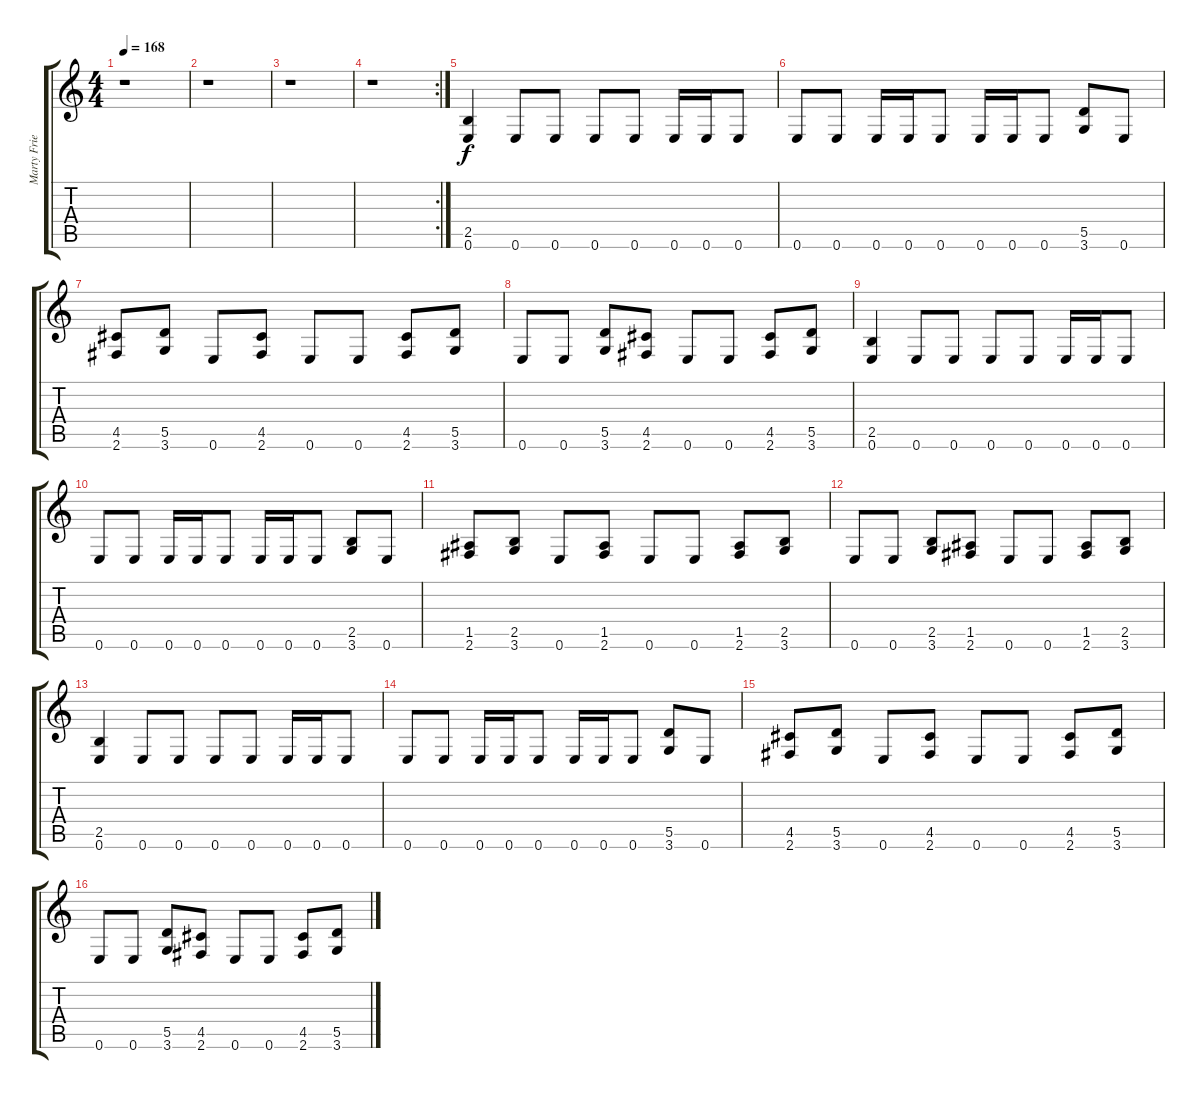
\track ("Marty Friedman Rhy." "Marty Frie") {instrument distortionguitar}
\staff {score tabs}
\tuning (E4 B3 G3 D3 A2 E2) {hide}
\ts (4 4)
\tempo 168
\clef g2
\ks c
r.1{dy f} |
r.1 |
r.1 |
\rc 2
r.1 |
(2.5 0.6).4 0.6.8 0.6.8 0.6.8 0.6.8 0.6.16 0.6.16 0.6.8 |
0.6.8 0.6.8 0.6.16 0.6.16 0.6.8 0.6.16 0.6.16 0.6.8 (5.5 3.6).8 0.6.8 |
(4.5 2.6).8 (5.5 3.6).8 0.6.8 (4.5 2.6).8 0.6.8 0.6.8 (4.5 2.6).8 (5.5 3.6).8 |
0.6.8 0.6.8 (5.5 3.6).8 (4.5 2.6).8 0.6.8 0.6.8 (4.5 2.6).8 (5.5 3.6).8 |
(2.5 0.6).4 0.6.8 0.6.8 0.6.8 0.6.8 0.6.16 0.6.16 0.6.8 |
0.6.8 0.6.8 0.6.16 0.6.16 0.6.8 0.6.16 0.6.16 0.6.8 (2.5 3.6).8 0.6.8 |
(1.5 2.6).8 (2.5 3.6).8 0.6.8 (1.5 2.6).8 0.6.8 0.6.8 (1.5 2.6).8 (2.5 3.6).8 |
0.6.8 0.6.8 (2.5 3.6).8 (1.5 2.6).8 0.6.8 0.6.8 (1.5 2.6).8 (2.5 3.6).8 |
(2.5 0.6).4 0.6.8 0.6.8 0.6.8 0.6.8 0.6.16 0.6.16 0.6.8 |
0.6.8 0.6.8 0.6.16 0.6.16 0.6.8 0.6.16 0.6.16 0.6.8 (5.5 3.6).8 0.6.8 |
(4.5 2.6).8 (5.5 3.6).8 0.6.8 (4.5 2.6).8 0.6.8 0.6.8 (4.5 2.6).8 (5.5 3.6).8 |
0.6.8 0.6.8 (5.5 3.6).8 (4.5 2.6).8 0.6.8 0.6.8 (4.5 2.6).8 (5.5 3.6).8
